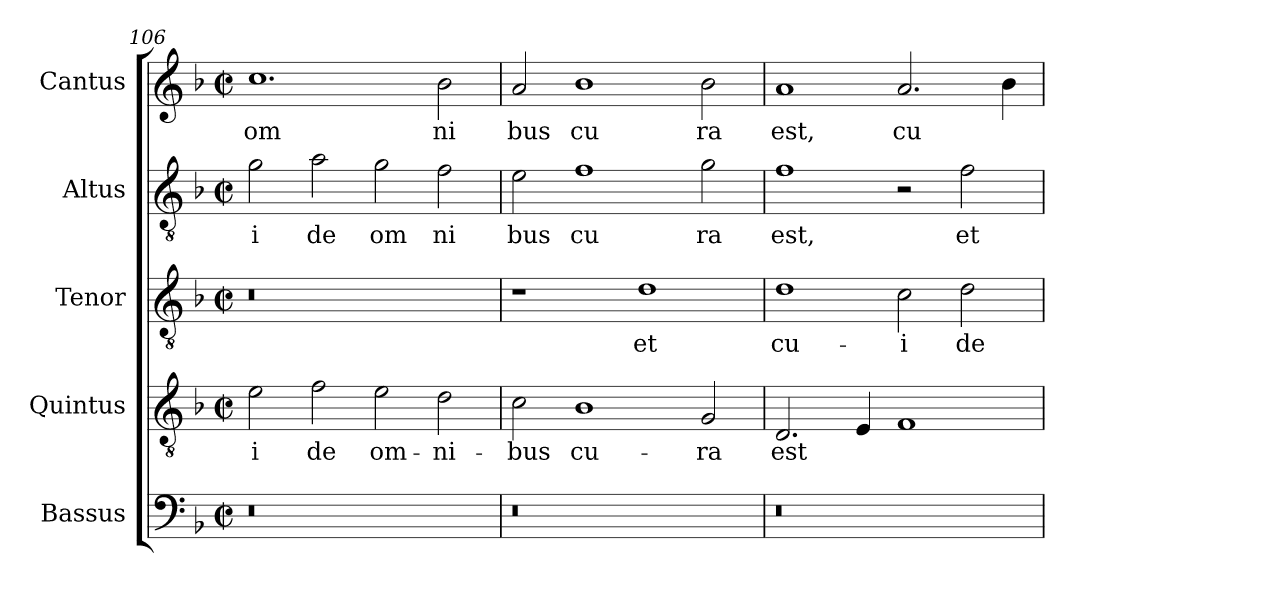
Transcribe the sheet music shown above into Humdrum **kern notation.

**kern	**kern	**text	**kern	**text	**kern	**text	**kern	**text
*part5	*part4	*part4	*part3	*part3	*part2	*part2	*part1	*part1
*staff5	*staff4	*staff4	*staff3	*staff3	*staff2	*staff2	*staff1	*staff1
*I"Bassus	*I"Quintus	*	*I"Tenor	*	*I"Altus	*	*I"Cantus	*
*clefF4	*clefGv2	*	*clefGv2	*	*clefGv2	*	*clefG2	*
*k[b-]	*k[b-]	*	*k[b-]	*	*k[b-]	*	*k[b-]	*
*F:	*F:	*	*F:	*	*F:	*	*F:	*
*M2/2	*M2/2	*	*M2/2	*	*M2/2	*	*M2/2	*
*met(c|)	*met(c|)	*	*met(c|)	*	*met(c|)	*	*met(c|)	*
=106	=106	=106	=106	=106	=106	=106	=106	=106
!	!	!LO:LY:b:cj	!	!	!	!LO:LY:b:cj	!	!LO:LY:b:cj
0r	2e\	-i	0r	.	2g\	i	1.cc	om
!	!	!LO:LY:b:cj	!	!	!	!LO:LY:b:cj	!	!
.	2f\	de	.	.	2a\	de	.	.
!	!	!LO:LY:b:cj	!	!	!	!LO:LY:b:cj	!	!
.	2e\	om-	.	.	2g\	om	.	.
!	!	!LO:LY:b:cj	!	!	!	!LO:LY:b:cj	!	!LO:LY:b:cj
.	2d\	-ni-	.	.	2f\	ni	2b-\	ni
!!LO:PB:g=z
=107	=107	=107	=107	=107	=107	=107	=107	=107
!	!	!LO:LY:b:cj	!	!	!	!LO:LY:b:cj	!	!LO:LY:b:cj
0r	2c\	-bus	1r	.	2e\	bus	2a/	bus
!	!	!LO:LY:b:cj	!	!	!	!LO:LY:b:cj	!	!LO:LY:b:cj
.	1B-	cu-	.	.	1f	cu	1b-	cu
!	!	!	!	!LO:LY:b:cj	!	!	!	!
.	.	.	1d	et	.	.	.	.
!	!	!LO:LY:b:cj	!	!	!	!LO:LY:b:cj	!	!LO:LY:b:cj
.	2G/	-ra	.	.	2g\	ra	2b-\	ra
=108	=108	=108	=108	=108	=108	=108	=108	=108
!	!	!LO:LY:b	!	!LO:LY:b:cj	!	!LO:LY:b:cj	!	!LO:LY:b:cj
0r	2.D/	est	1d	cu-	1f	est,	1a	est,
.	4E/	.	.	.	.	.	.	.
!	!	!	!	!LO:LY:b:cj	!	!	!	!LO:LY:b:cj
.	1F	.	2c\	-i	2r	.	2.a/	cu
!	!	!	!	!LO:LY:b:cj	!	!LO:LY:b:cj	!	!
.	.	.	2d\	de	2f\	et	.	.
.	.	.	.	.	.	.	4b-\	.
=	=	=	=	=	=	=	=	=
*-	*-	*-	*-	*-	*-	*-	*-	*-
